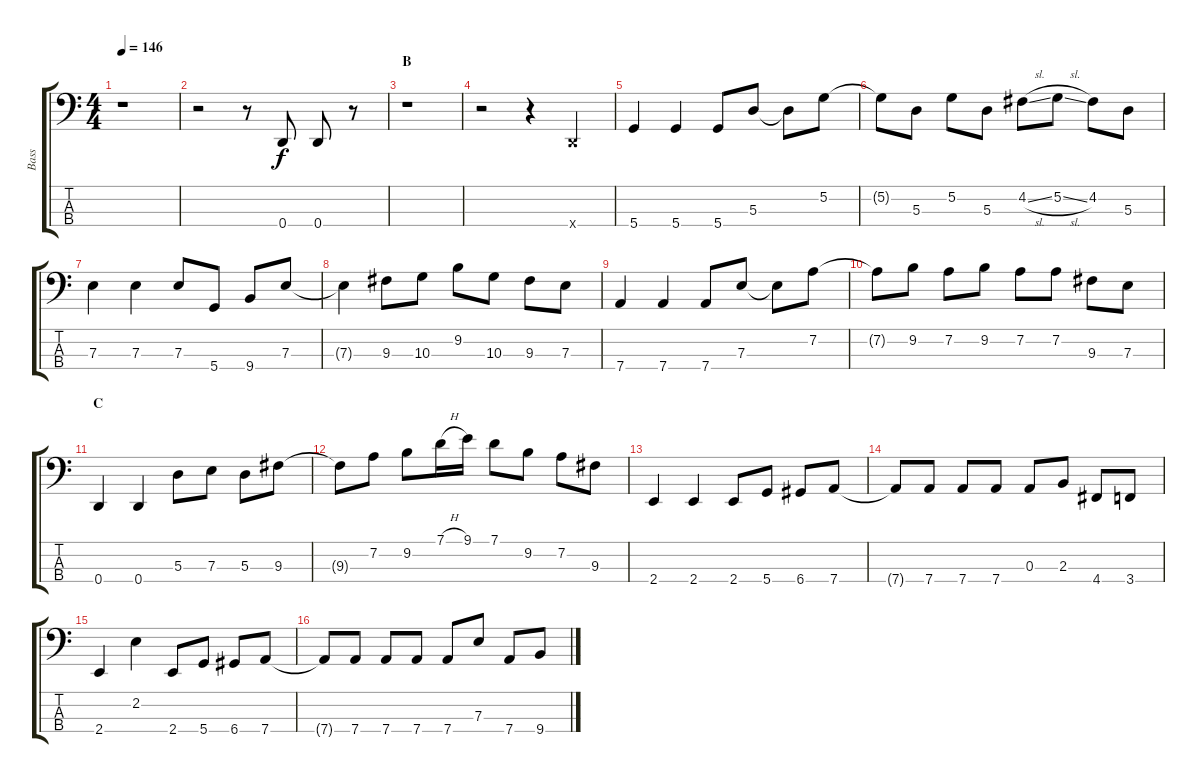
\track ("Bass" "Bass") {instrument electricbassfinger}
\staff {score tabs}
\tuning (G2 D2 A1 D1) {hide}
\ts (4 4)
\tempo 146
\clef f4
\ks c
r.1{dy f} |
r.2 r.8 0.4.8 0.4.8 r.8 |
\section ("" "B")
r.1 |
r.2 r.4 0.4{x}.4 |
5.4.4 5.4.4 5.4.8 5.3.8 5.3{t}.8 5.2.8 |
5.2{t}.8 5.3.8 5.2.8 5.3.8 4.2{sl}.8 5.2{sl}.8 4.2.8 5.3.8 |
7.3.4 7.3.4 7.3.8 5.4.8 9.4.8 7.3.8 |
7.3{t}.4 9.3.8 10.3.8 9.2.8 10.3.8 9.3.8 7.3.8 |
7.4.4 7.4.4 7.4.8 7.3.8 7.3{t}.8 7.2.8 |
7.2{t}.8 9.2.8 7.2.8 9.2.8 7.2.8 7.2.8 9.3.8 7.3.8 |
\section ("" "C")
0.4.4 0.4.4 5.3.8 7.3.8 5.3.8 9.3.8 |
9.3{t}.8 7.2.8 9.2.8 7.1{h}.16 9.1.16 7.1.8 9.2.8 7.2.8 9.3.8 |
2.4.4 2.4.4 2.4.8 5.4.8 6.4.8 7.4.8 |
7.4{t}.8 7.4.8 7.4.8 7.4.8 0.3.8 2.3.8 4.4.8 3.4.8 |
2.4.4 2.2.4 2.4.8 5.4.8 6.4.8 7.4.8 |
7.4{t}.8 7.4.8 7.4.8 7.4.8 7.4.8 7.3.8 7.4.8 9.4.8
